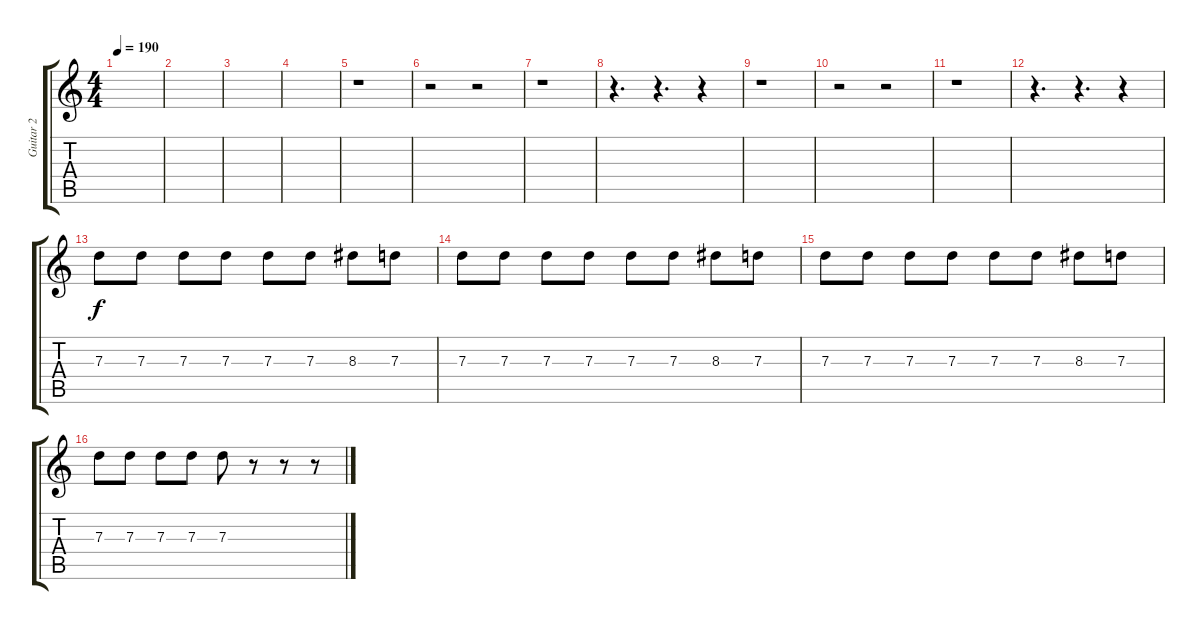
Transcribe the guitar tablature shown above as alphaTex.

\track ("Guitar 2" "Guitar 2") {instrument overdrivenguitar}
\staff {score tabs}
\tuning (E4 B3 G3 D3 A2 E2) {hide}
\ts (4 4)
\tempo 190
\clef g2
\ks c
|
|
|
|
r.1 |
r.2 r.2 |
r.1 |
r.4{d} r.4{d} r.4 |
r.1 |
r.2 r.2 |
r.1 |
r.4{d} r.4{d} r.4 |
7.3.8 7.3.8 7.3.8 7.3.8 7.3.8 7.3.8 8.3.8 7.3.8 |
7.3.8 7.3.8 7.3.8 7.3.8 7.3.8 7.3.8 8.3.8 7.3.8 |
7.3.8 7.3.8 7.3.8 7.3.8 7.3.8 7.3.8 8.3.8 7.3.8 |
7.3.8 7.3.8 7.3.8 7.3.8 7.3.8 r.8 r.8 r.8
